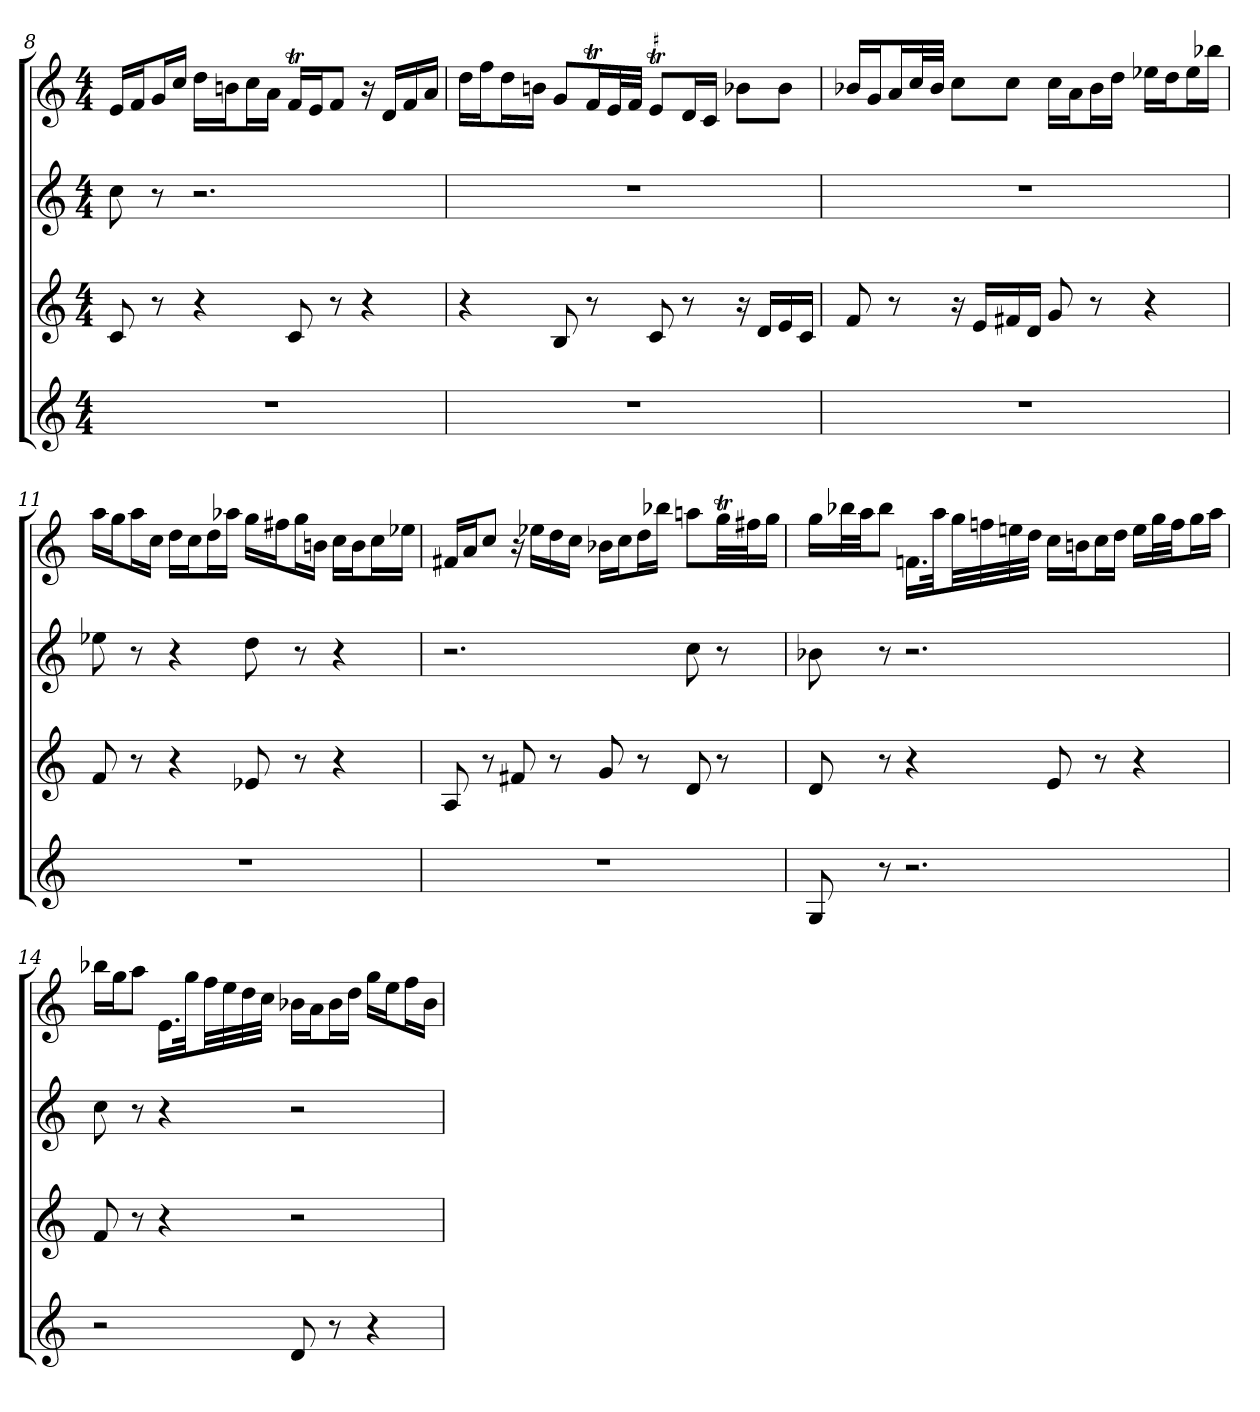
**kern	**kern	**kern	**kern
*part4	*part3	*part2	*part1
*staff4	*staff3	*staff2	*staff1
*M4/4	*M4/4	*M4/4	*M4/4
=8	=8	=8	=8
1r	8c	8cc	16eLL
.	.	.	16fJ
.	8r	8r	16gL
.	.	.	16ccJJ
.	4r	2.r	16ddLL
.	.	.	16bnJ
.	.	.	16ccL
.	.	.	16aJJ
.	8c	.	16fTLL
.	.	.	16eJ
.	8r	.	8fJ
.	4r	.	16r
.	.	.	16dLL
.	.	.	16f
.	.	.	16aJJ
=9	=9	=9	=9
1r	4r	1r	16ddLL
.	.	.	16ffJ
.	.	.	16ddL
.	.	.	16bnJJ
.	8B	.	8gL
.	8r	.	16fTL
.	.	.	32eL
.	.	.	32fJJJ
!	!	!	!LO:TR:acc=#
.	8c	.	8eTL
.	8r	.	16dL
.	.	.	16cJJ
.	16r	.	8b-XL
.	16dLL	.	.
.	16e	.	8b-J
.	16cJJ	.	.
=10	=10	=10	=10
1r	8f	1r	16b-XLL
.	.	.	16gJ
.	8r	.	16aL
.	.	.	32ccL
.	.	.	32b-JJJ
.	16r	.	8ccL
.	16eLL	.	.
.	16f#X	.	8ccJ
.	16dJJ	.	.
.	8g	.	16ccLL
.	.	.	16aJ
.	8r	.	16b-L
.	.	.	16ddJJ
.	4r	.	16ee-XLL
.	.	.	16ddJ
.	.	.	16ee-L
.	.	.	16bb-XJJ
=11	=11	=11	=11
1r	8f	8ee-X	16aaLL
.	.	.	16ggJ
.	8r	8r	16aaL
.	.	.	16ccJJ
.	4r	4r	16ddLL
.	.	.	16ccJ
.	.	.	16ddL
.	.	.	16aa-XJJ
.	8e-X	8dd	16ggLL
.	.	.	16ff#XJ
.	8r	8r	16ggL
.	.	.	16bnJJ
.	4r	4r	16ccLL
.	.	.	16bJ
.	.	.	16ccL
.	.	.	16ee-XJJ
=12	=12	=12	=12
1r	8A	2.r	16f#XLL
.	.	.	16aJ
.	8r	.	8ccJ
.	8f#X	.	16r
.	.	.	16ee-XLL
.	8r	.	16dd
.	.	.	16ccJJ
.	8g	.	16b-XLL
.	.	.	16ccJ
.	8r	.	16ddL
.	.	.	16bb-XJJ
.	8d	8cc	8aanL
.	8r	8r	32ggTLL
.	.	.	32ff#XJ
.	.	.	16ggJJ
=13	=13	=13	=13
8G	8d	8b-X	16ggLL
.	.	.	32bb-XL
.	.	.	32aaJJ
8r	8r	8r	8bb-J
2.r	4r	2.r	16.fnLL
.	.	.	32aaJk
.	.	.	32ggLL
.	.	.	32ffn
.	.	.	32een
.	.	.	32ddJJJ
.	8e	.	16ccLL
.	.	.	16bnJ
.	8r	.	16ccL
.	.	.	16ddJJ
.	4r	.	16eeLL
.	.	.	32ggL
.	.	.	32ffJJ
.	.	.	16ggL
.	.	.	16aaJJ
=14	=14	=14	=14
2r	8f	8cc	16bb-XLL
.	.	.	16ggJ
.	8r	8r	8aaJ
.	4r	4r	16.eLL
.	.	.	32ggJk
.	.	.	32ffLL
.	.	.	32ee
.	.	.	32dd
.	.	.	32ccJJJ
8d	2r	2r	16b-XLL
.	.	.	16aJ
8r	.	.	16b-L
.	.	.	16ddJJ
4r	.	.	16ggLL
.	.	.	16eeJ
.	.	.	16ffL
.	.	.	16b-JJ
=	=	=	=
*-	*-	*-	*-
